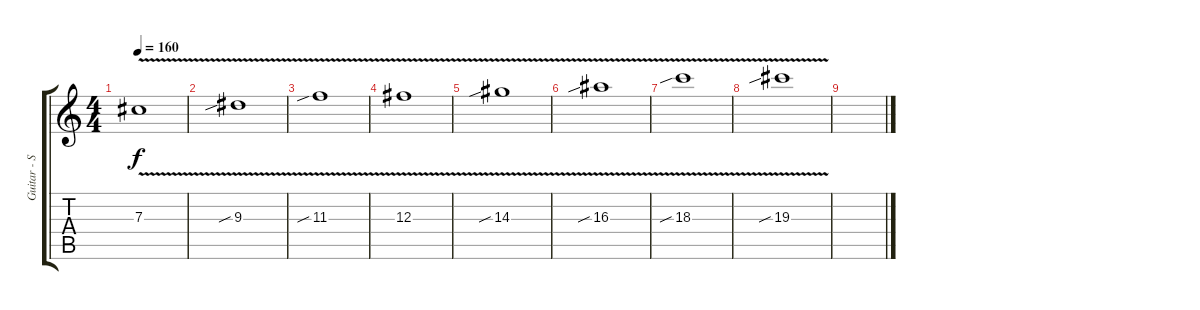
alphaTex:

\track ("Guitar - Solo" "Guitar - S") {instrument overdrivenguitar}
\staff {score tabs}
\tuning (Eb4 Bb3 Gb3 Db3 Ab2 Eb2) {hide}
\ts (4 4)
\tempo 160
\clef g2
\ks c
7.3{v}.1{dy f} |
9.3{v sib}.1 |
11.3{v sib}.1 |
12.3{v}.1 |
14.3{v sib}.1 |
16.3{v sib}.1 |
18.3{v sib}.1 |
19.3{v sib}.1 |
\section ("" "")
